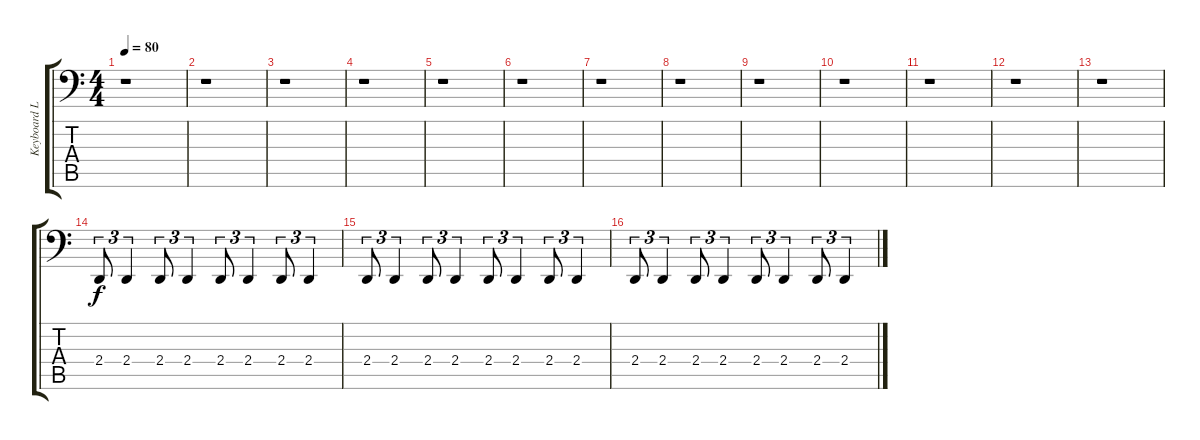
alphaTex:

\track ("Keyboard Left" "Keyboard L") {instrument churchorgan}
\staff {score tabs}
\tuning (D3 A2 F2 C2 G1 D1) {hide}
\ts (4 4)
\tempo 80
\clef f4
\ks c
r.1{dy f} |
r.1 |
r.1 |
r.1 |
r.1 |
r.1 |
r.1 |
r.1 |
r.1 |
r.1 |
r.1 |
r.1 |
r.1 |
2.4.8{tu (3 2)} 2.4.4{tu (3 2)} 2.4.8{tu (3 2)} 2.4.4{tu (3 2)} 2.4.8{tu (3 2)} 2.4.4{tu (3 2)} 2.4.8{tu (3 2)} 2.4.4{tu (3 2)} |
2.4.8{tu (3 2)} 2.4.4{tu (3 2)} 2.4.8{tu (3 2)} 2.4.4{tu (3 2)} 2.4.8{tu (3 2)} 2.4.4{tu (3 2)} 2.4.8{tu (3 2)} 2.4.4{tu (3 2)} |
2.4.8{tu (3 2)} 2.4.4{tu (3 2)} 2.4.8{tu (3 2)} 2.4.4{tu (3 2)} 2.4.8{tu (3 2)} 2.4.4{tu (3 2)} 2.4.8{tu (3 2)} 2.4.4{tu (3 2)}
